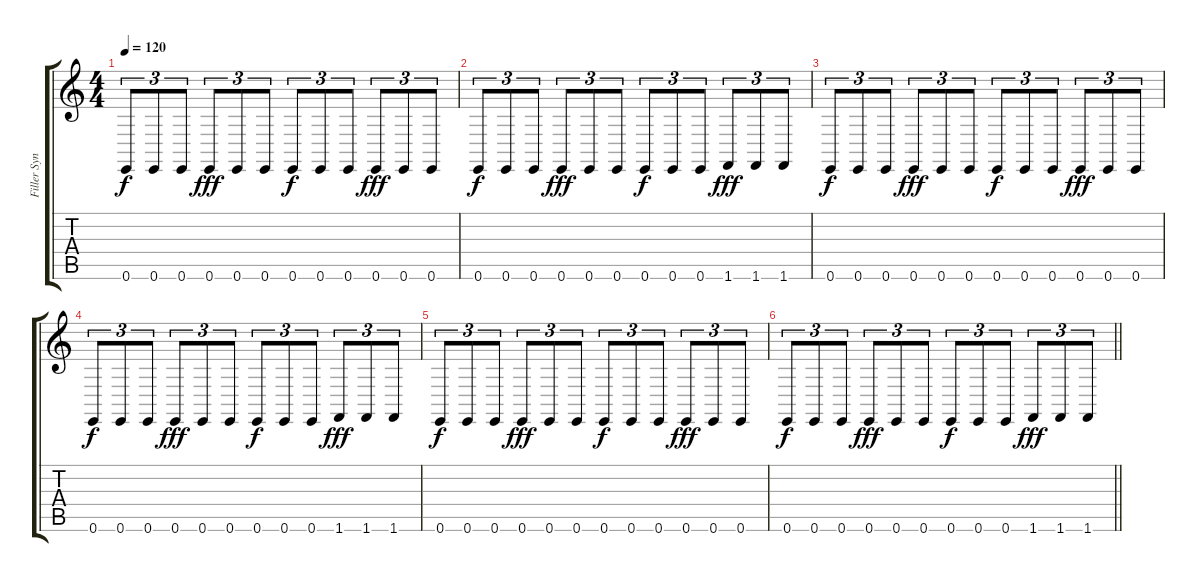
\track ("Filler Synth" "Filler Syn") {instrument lead2sawtooth}
\staff {score tabs}
\tuning (E4 B3 G3 D3 A2 E2) {hide}
\ts (4 4)
\tempo 120
\clef g2
\ks c
0.6.8{tu (3 2) dy f} 0.6.8{tu (3 2)} 0.6.8{tu (3 2)} 0.6.8{tu (3 2) dy fff} 0.6.8{tu (3 2)} 0.6.8{tu (3 2)} 0.6.8{tu (3 2) dy f} 0.6.8{tu (3 2)} 0.6.8{tu (3 2)} 0.6.8{tu (3 2) dy fff} 0.6.8{tu (3 2)} 0.6.8{tu (3 2)} |
0.6.8{tu (3 2) dy f} 0.6.8{tu (3 2)} 0.6.8{tu (3 2)} 0.6.8{tu (3 2) dy fff} 0.6.8{tu (3 2)} 0.6.8{tu (3 2)} 0.6.8{tu (3 2) dy f} 0.6.8{tu (3 2)} 0.6.8{tu (3 2)} 1.6.8{tu (3 2) dy fff} 1.6.8{tu (3 2)} 1.6.8{tu (3 2)} |
0.6.8{tu (3 2) dy f} 0.6.8{tu (3 2)} 0.6.8{tu (3 2)} 0.6.8{tu (3 2) dy fff} 0.6.8{tu (3 2)} 0.6.8{tu (3 2)} 0.6.8{tu (3 2) dy f} 0.6.8{tu (3 2)} 0.6.8{tu (3 2)} 0.6.8{tu (3 2) dy fff} 0.6.8{tu (3 2)} 0.6.8{tu (3 2)} |
0.6.8{tu (3 2) dy f} 0.6.8{tu (3 2)} 0.6.8{tu (3 2)} 0.6.8{tu (3 2) dy fff} 0.6.8{tu (3 2)} 0.6.8{tu (3 2)} 0.6.8{tu (3 2) dy f} 0.6.8{tu (3 2)} 0.6.8{tu (3 2)} 1.6.8{tu (3 2) dy fff} 1.6.8{tu (3 2)} 1.6.8{tu (3 2)} |
0.6.8{tu (3 2) dy f} 0.6.8{tu (3 2)} 0.6.8{tu (3 2)} 0.6.8{tu (3 2) dy fff} 0.6.8{tu (3 2)} 0.6.8{tu (3 2)} 0.6.8{tu (3 2) dy f} 0.6.8{tu (3 2)} 0.6.8{tu (3 2)} 0.6.8{tu (3 2) dy fff} 0.6.8{tu (3 2)} 0.6.8{tu (3 2)} |
\barLineRight lightlight
0.6.8{tu (3 2) dy f} 0.6.8{tu (3 2)} 0.6.8{tu (3 2)} 0.6.8{tu (3 2) dy fff} 0.6.8{tu (3 2)} 0.6.8{tu (3 2)} 0.6.8{tu (3 2) dy f} 0.6.8{tu (3 2)} 0.6.8{tu (3 2)} 1.6.8{tu (3 2) dy fff} 1.6.8{tu (3 2)} 1.6.8{tu (3 2)}
